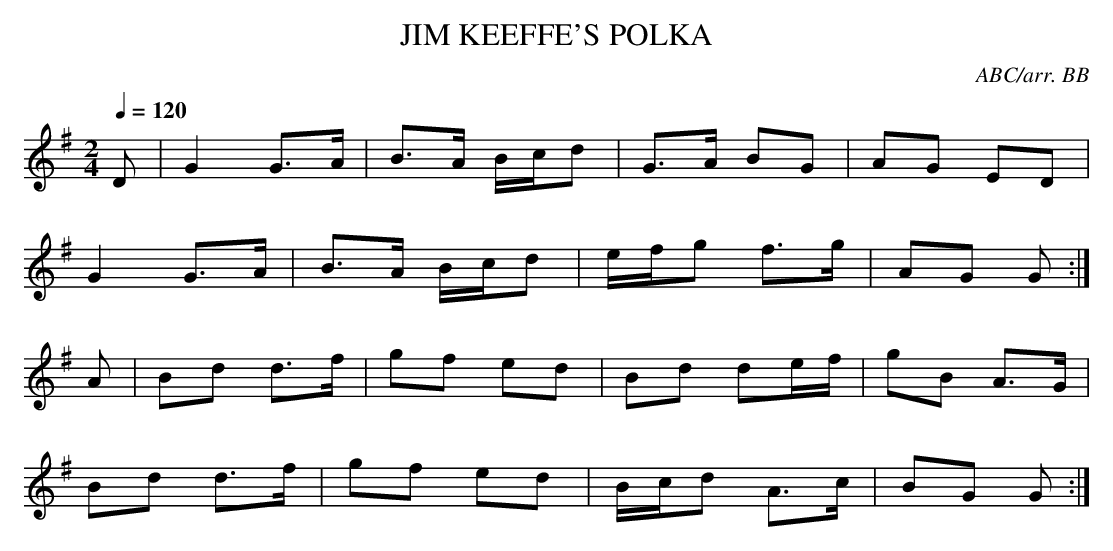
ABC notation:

X:1
T:JIM KEEFFE'S POLKA
[with misspelling "Keefe"]
C:ABC/arr. BB
L:1/8
M:2/4
Q:1/4=120
K:G
D|G2 G>A|B>A B/c/d|G>A BG|AG ED|
G2 G>A|B>A B/c/d|e/f/g f>g|AG G:|
A|Bd d>f|gf ed|Bd de/f/|gB A>G|
Bd d>f|gf ed|B/c/d A>c|BG G:|
